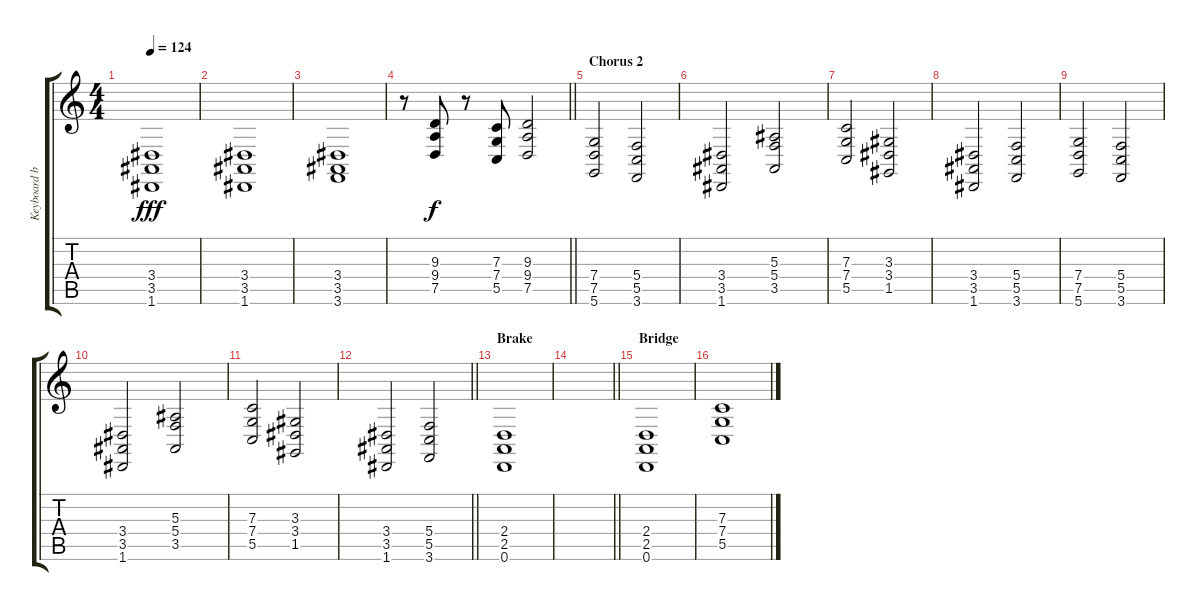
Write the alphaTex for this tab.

\track ("Keyboard bass hand" "Keyboard b") {instrument stringensemble1}
\staff {score tabs}
\tuning (D4 A3 F3 C3 G2 D2) {hide}
\ts (4 4)
\tempo 124
\clef g2
\ks c
(3.4 3.5 1.6).1{dy fff} |
(3.4 3.5 1.6).1 |
(3.4 3.5 3.6).1 |
\barLineRight lightlight
r.8 (9.3 9.4 7.5).8{dy f} r.8 (7.3 7.4 5.5).8 (9.3 9.4 7.5).2 |
\section ("" "Chorus 2")
(7.4 7.5 5.6).2 (5.4 5.5 3.6).2 |
(3.4 3.5 1.6).2 (5.3 5.4 3.5).2 |
(7.3 7.4 5.5).2 (3.3 3.4 1.5).2 |
(3.4 3.5 1.6).2 (5.4 5.5 3.6).2 |
(7.4 7.5 5.6).2 (5.4 5.5 3.6).2 |
(3.4 3.5 1.6).2 (5.3 5.4 3.5).2 |
(7.3 7.4 5.5).2 (3.3 3.4 1.5).2 |
\barLineRight lightlight
(3.4 3.5 1.6).2 (5.4 5.5 3.6).2 |
\section ("" "Brake")
(2.4 2.5 0.6).1 |
\barLineRight lightlight
|
\section ("" "Bridge")
(2.4 2.5 0.6).1 |
(7.3 7.4 5.5).1
